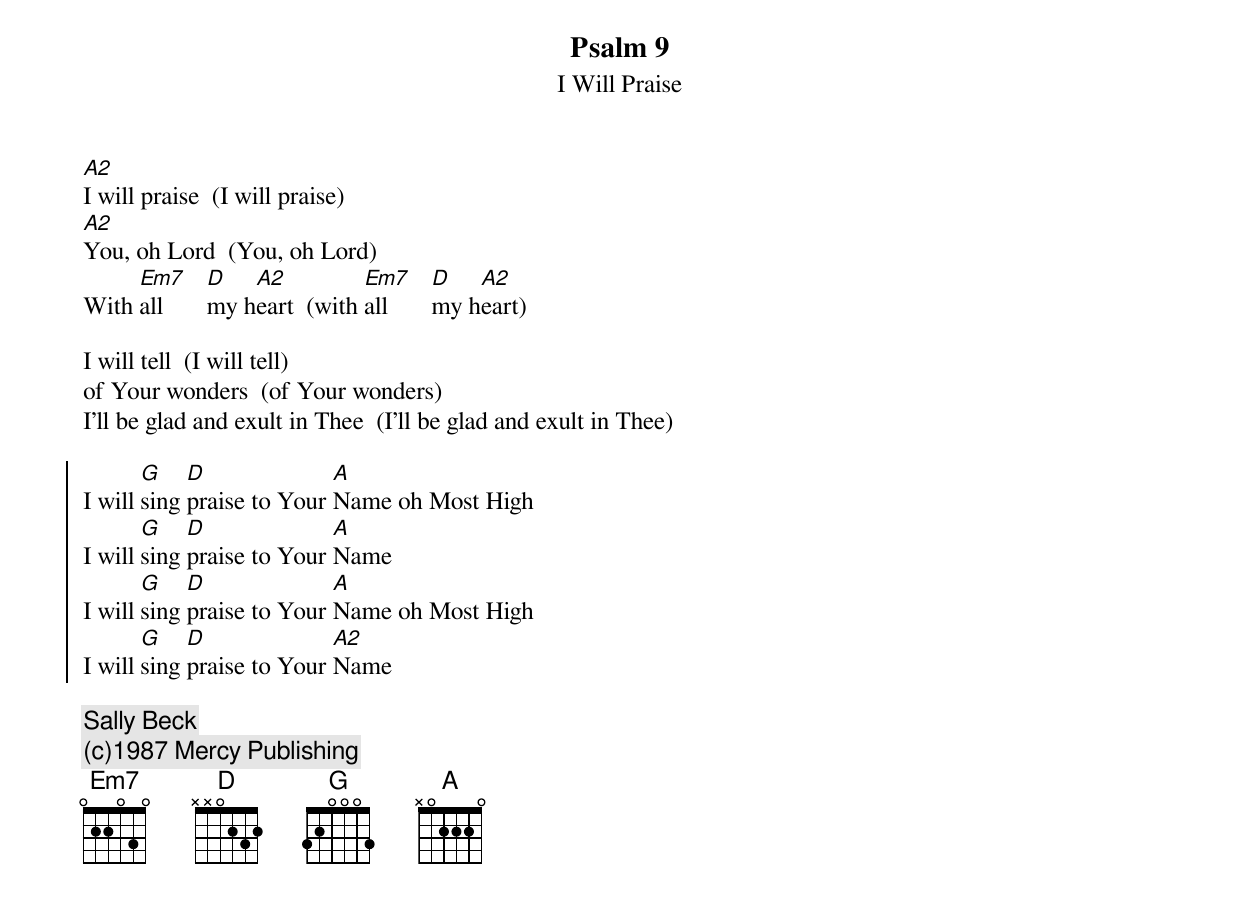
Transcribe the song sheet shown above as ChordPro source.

{title:Psalm 9}
{subtitle:I Will Praise}
[A2]I will praise  (I will praise)
[A2]You, oh Lord  (You, oh Lord)
With [Em7]all       [D]my h[A2]eart  (with [Em7]all       [D]my h[A2]eart)

I will tell  (I will tell)
of Your wonders  (of Your wonders)
I'll be glad and exult in Thee  (I'll be glad and exult in Thee)

{start_of_chorus}
I will [G]sing [D]praise to Your [A]Name oh Most High
I will [G]sing [D]praise to Your [A]Name
I will [G]sing [D]praise to Your [A]Name oh Most High
I will [G]sing [D]praise to Your [A2]Name
{end_of_chorus}

{comment:Sally Beck}
{comment:(c)1987 Mercy Publishing}
